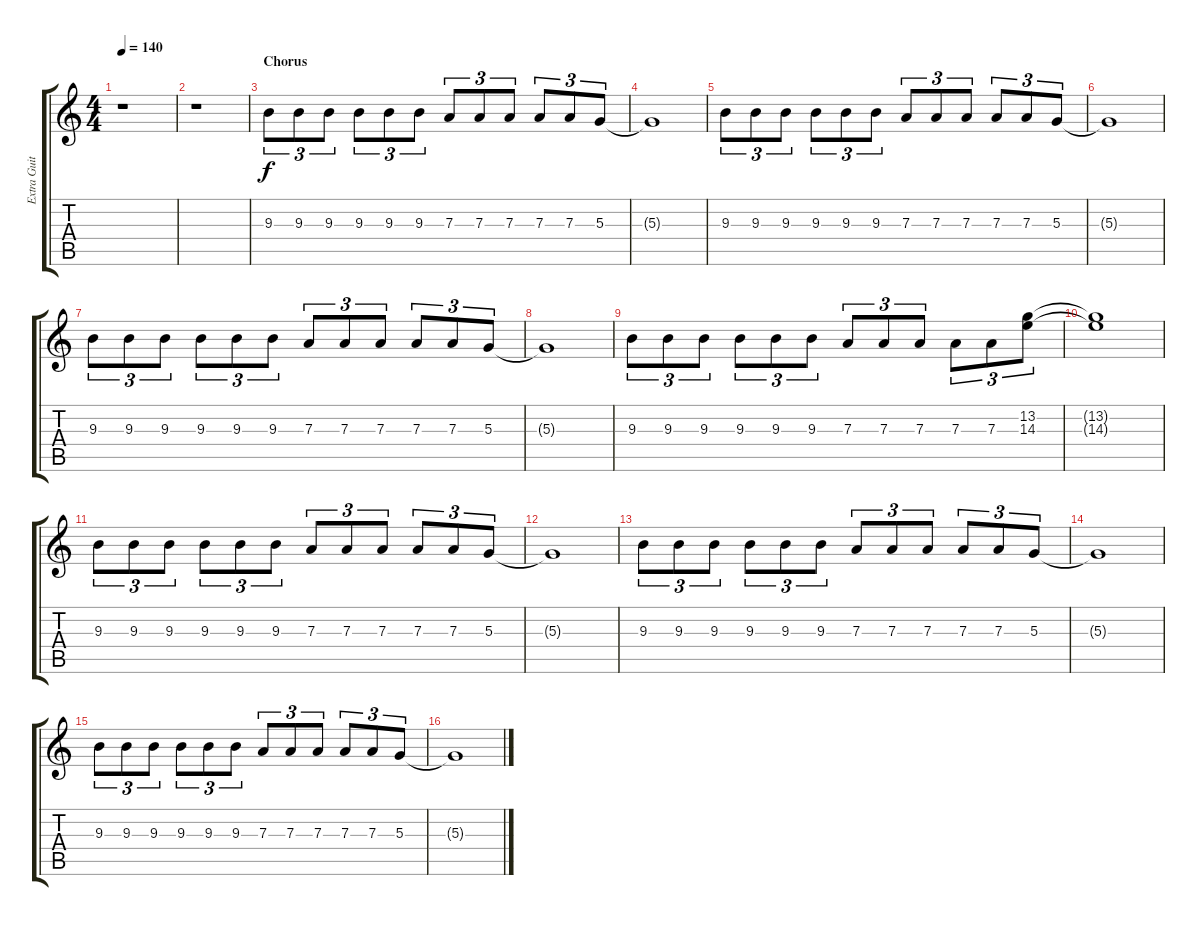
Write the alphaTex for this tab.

\track ("Extra Guitar 2" "Extra Guit") {instrument overdrivenguitar}
\staff {score tabs}
\tuning (B3 Gb3 D3 A2 E2 B1) {hide}
\ts (4 4)
\tempo 140
\clef g2
\ks c
r.1{dy fff} |
r.1 |
\section ("" "Chorus")
9.3.8{tu (3 2) dy f} 9.3.8{tu (3 2)} 9.3.8{tu (3 2)} 9.3.8{tu (3 2)} 9.3.8{tu (3 2)} 9.3.8{tu (3 2)} 7.3.8{tu (3 2)} 7.3.8{tu (3 2)} 7.3.8{tu (3 2)} 7.3.8{tu (3 2)} 7.3.8{tu (3 2)} 5.3.8{tu (3 2)} |
5.3{t}.1 |
9.3.8{tu (3 2)} 9.3.8{tu (3 2)} 9.3.8{tu (3 2)} 9.3.8{tu (3 2)} 9.3.8{tu (3 2)} 9.3.8{tu (3 2)} 7.3.8{tu (3 2)} 7.3.8{tu (3 2)} 7.3.8{tu (3 2)} 7.3.8{tu (3 2)} 7.3.8{tu (3 2)} 5.3.8{tu (3 2)} |
5.3{t}.1 |
9.3.8{tu (3 2)} 9.3.8{tu (3 2)} 9.3.8{tu (3 2)} 9.3.8{tu (3 2)} 9.3.8{tu (3 2)} 9.3.8{tu (3 2)} 7.3.8{tu (3 2)} 7.3.8{tu (3 2)} 7.3.8{tu (3 2)} 7.3.8{tu (3 2)} 7.3.8{tu (3 2)} 5.3.8{tu (3 2)} |
5.3{t}.1 |
9.3.8{tu (3 2)} 9.3.8{tu (3 2)} 9.3.8{tu (3 2)} 9.3.8{tu (3 2)} 9.3.8{tu (3 2)} 9.3.8{tu (3 2)} 7.3.8{tu (3 2)} 7.3.8{tu (3 2)} 7.3.8{tu (3 2)} 7.3.8{tu (3 2)} 7.3.8{tu (3 2)} (13.2 14.3).8{tu (3 2)} |
(13.2{t} 14.3{t}).1 |
9.3.8{tu (3 2)} 9.3.8{tu (3 2)} 9.3.8{tu (3 2)} 9.3.8{tu (3 2)} 9.3.8{tu (3 2)} 9.3.8{tu (3 2)} 7.3.8{tu (3 2)} 7.3.8{tu (3 2)} 7.3.8{tu (3 2)} 7.3.8{tu (3 2)} 7.3.8{tu (3 2)} 5.3.8{tu (3 2)} |
5.3{t}.1 |
9.3.8{tu (3 2)} 9.3.8{tu (3 2)} 9.3.8{tu (3 2)} 9.3.8{tu (3 2)} 9.3.8{tu (3 2)} 9.3.8{tu (3 2)} 7.3.8{tu (3 2)} 7.3.8{tu (3 2)} 7.3.8{tu (3 2)} 7.3.8{tu (3 2)} 7.3.8{tu (3 2)} 5.3.8{tu (3 2)} |
5.3{t}.1 |
9.3.8{tu (3 2)} 9.3.8{tu (3 2)} 9.3.8{tu (3 2)} 9.3.8{tu (3 2)} 9.3.8{tu (3 2)} 9.3.8{tu (3 2)} 7.3.8{tu (3 2)} 7.3.8{tu (3 2)} 7.3.8{tu (3 2)} 7.3.8{tu (3 2)} 7.3.8{tu (3 2)} 5.3.8{tu (3 2)} |
5.3{t}.1
